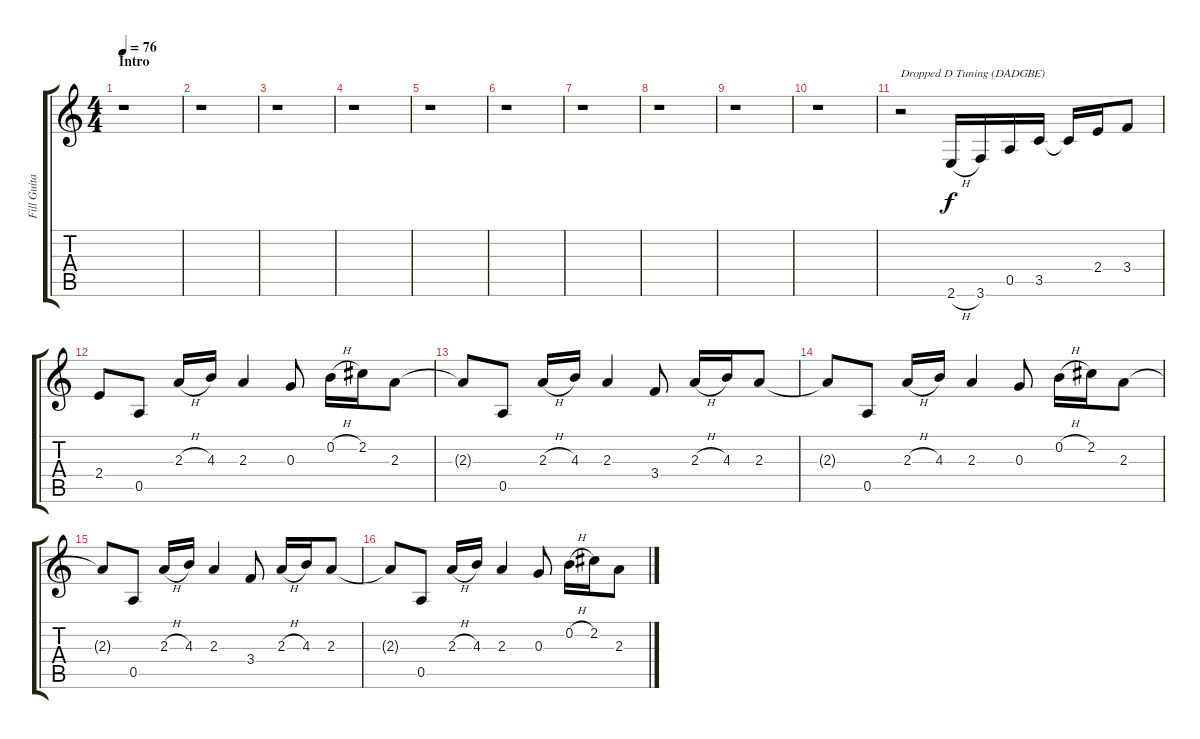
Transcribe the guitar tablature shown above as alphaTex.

\track ("Fill Guitar #1" "Fill Guita") {instrument electricguitarclean}
\staff {score tabs}
\tuning (E4 B3 G3 D3 A2 D2) {hide}
\ts (4 4)
\section ("" "Intro")
\tempo 76
\clef g2
\ks c
r.1{dy f instrument electricguitarclean} |
r.1 |
r.1 |
r.1 |
r.1 |
r.1 |
r.1 |
r.1 |
r.1 |
r.1 |
r.2{txt "Dropped D Tuning (DADGBE)"} 2.6{h}.16 3.6.16 0.5.16 3.5.16 3.5{t}.16 2.4.16 3.4.8 |
2.4.8 0.5.8 2.3{h}.16 4.3.16 2.3.4 0.3.8 0.2{h}.16 2.2.16 2.3.8 |
2.3{t}.8 0.5.8 2.3{h}.16 4.3.16 2.3.4 3.4.8 2.3{h}.16 4.3.16 2.3.8 |
2.3{t}.8 0.5.8 2.3{h}.16 4.3.16 2.3.4 0.3.8 0.2{h}.16 2.2.16 2.3.8 |
2.3{t}.8 0.5.8 2.3{h}.16 4.3.16 2.3.4 3.4.8 2.3{h}.16 4.3.16 2.3.8 |
2.3{t}.8 0.5.8 2.3{h}.16 4.3.16 2.3.4 0.3.8 0.2{h}.16 2.2.16 2.3.8
